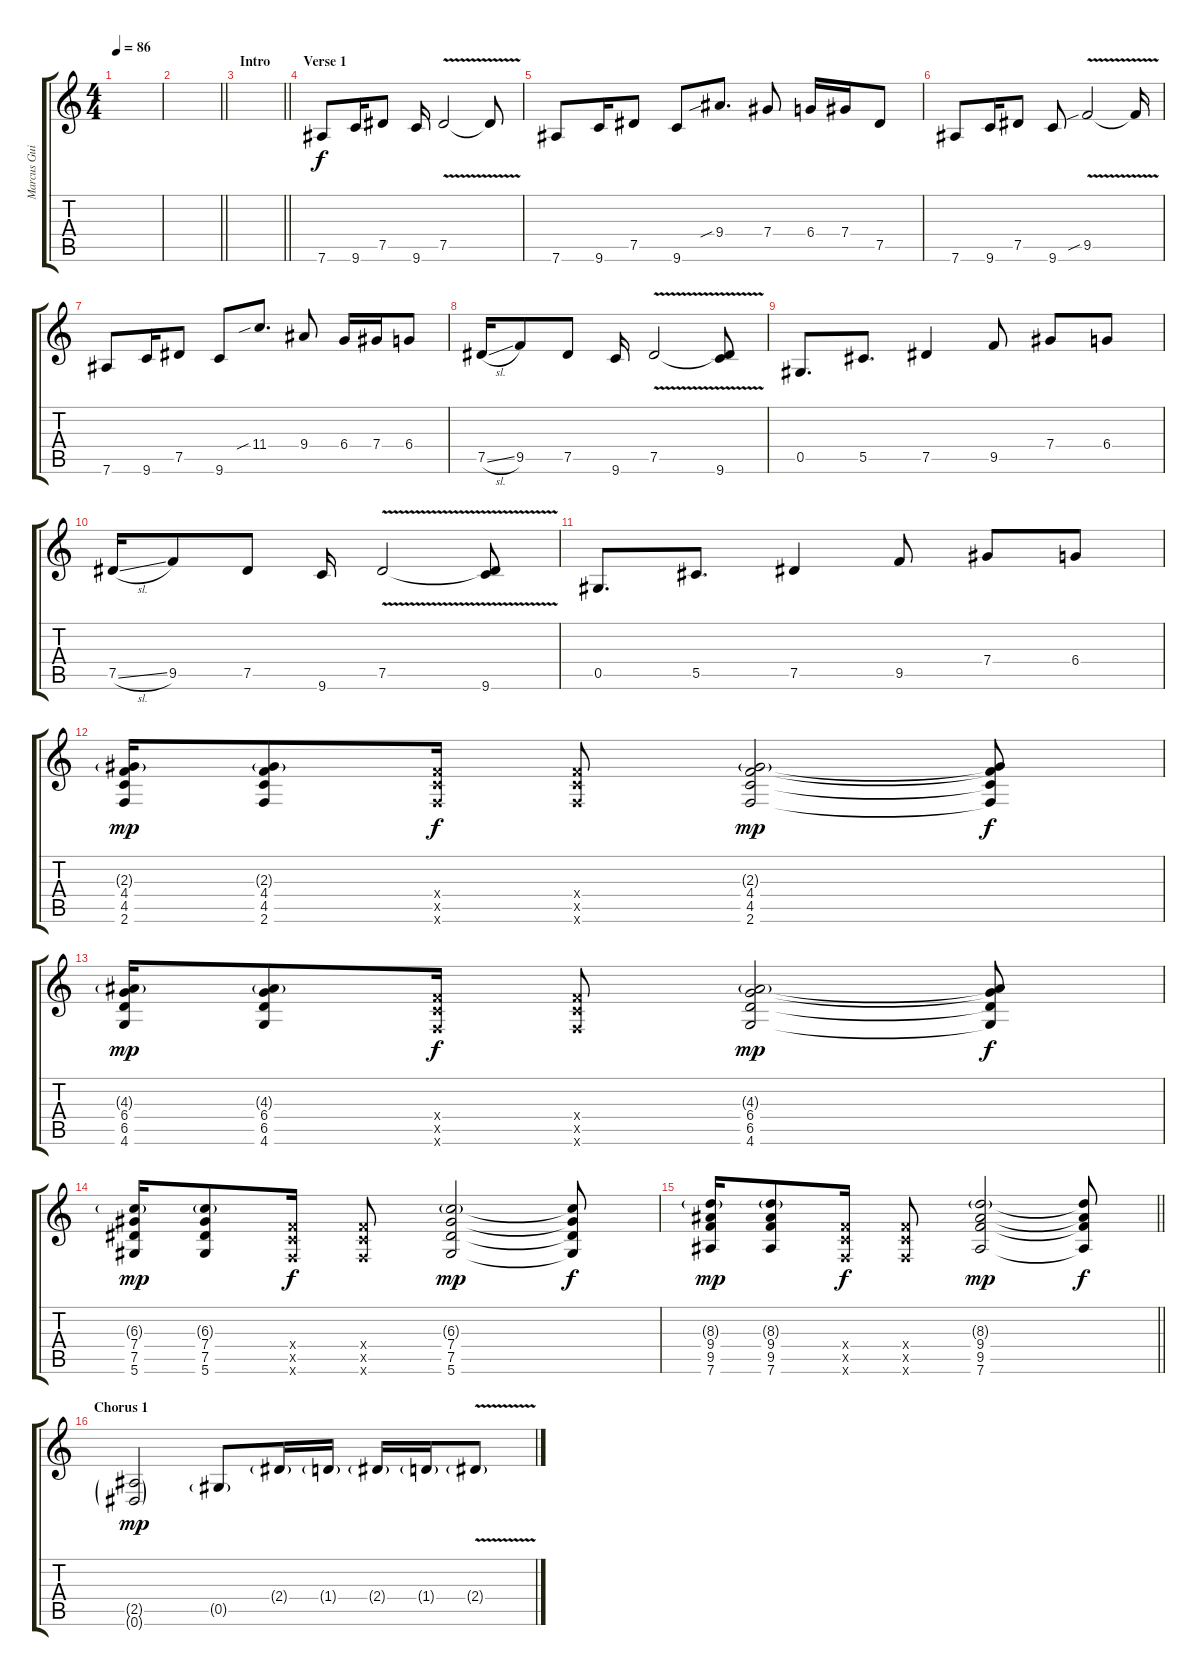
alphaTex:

\track ("Marcus Guitar" "Marcus Gui") {instrument electricguitarclean}
\staff {score tabs}
\tuning (Eb4 Bb3 Gb3 Db3 Ab2 Eb2) {hide}
\ts (4 4)
\tempo 86
\clef g2
\ks c
|
\barLineRight lightlight
|
\section ("" "Intro")
\barLineRight lightlight
|
\section ("" "Verse 1")
7.6.8 9.6.16 7.5.8 9.6.16 7.5{v}.2 7.5{t}.8 |
7.6.8 9.6.16 7.5.8 9.6.8 9.4{sib}.8{d} 7.4.8 6.4.16 7.4.16 7.5.8 |
7.6.8 9.6.16 7.5.8 9.6.8 9.5{v sib}.2 9.5{t}.16 |
7.6.8 9.6.16 7.5.8 9.6.8 11.4{sib}.8{d} 9.4.8 6.4.16 7.4.16 6.4.8 |
7.5{sl}.16 9.5.8 7.5.8 9.6.16 7.5{v}.2 (7.5{t} 9.6).8 |
0.5.8{d} 5.5.8{d} 7.5.4 9.5.8 7.4.8 6.4.8 |
7.5{sl}.16 9.5.8 7.5.8 9.6.16 7.5{v}.2 (7.5{t} 9.6).8 |
0.5.8{d} 5.5.8{d} 7.5.4 9.5.8 7.4.8 6.4.8 |
(2.3{g} 4.4 4.5 2.6).16{dy mp} (2.3{g} 4.4 4.5 2.6).8 (4.4{x} 4.5{x} 2.6{x}).16{dy f} (4.4{x} 4.5{x} 2.6{x}).8 (2.3{g} 4.4 4.5 2.6).2{dy mp} (2.3{t} 4.4{t} 4.5{t} 2.6{t}).8{dy f} |
(4.3{g} 6.4 6.5 4.6).16{dy mp} (4.3{g} 6.4 6.5 4.6).8 (4.4{x} 4.5{x} 2.6{x}).16{dy f} (4.4{x} 4.5{x} 2.6{x}).8 (4.3{g} 6.4 6.5 4.6).2{dy mp} (4.3{t} 6.4{t} 6.5{t} 4.6{t}).8{dy f} |
(6.3{g} 7.4 7.5 5.6).16{dy mp} (6.3{g} 7.4 7.5 5.6).8 (4.4{x} 4.5{x} 2.6{x}).16{dy f} (4.4{x} 4.5{x} 2.6{x}).8 (6.3{g} 7.4 7.5 5.6).2{dy mp} (6.3{t} 7.4{t} 7.5{t} 5.6{t}).8{dy f} |
\barLineRight lightlight
(8.3{g} 9.4 9.5 7.6).16{dy mp} (8.3{g} 9.4 9.5 7.6).8 (4.4{x} 4.5{x} 2.6{x}).16{dy f} (4.4{x} 4.5{x} 2.6{x}).8 (8.3{g} 9.4 9.5 7.6).2{dy mp} (8.3{t} 9.4{t} 9.5{t} 7.6{t}).8{dy f} |
\section ("" "Chorus 1")
(2.5{g} 0.6{g}).2{dy mp} 0.5{g}.8 2.4{g}.16 1.4{g}.16 2.4{g}.16 1.4{g}.16 2.4{v g}.8
